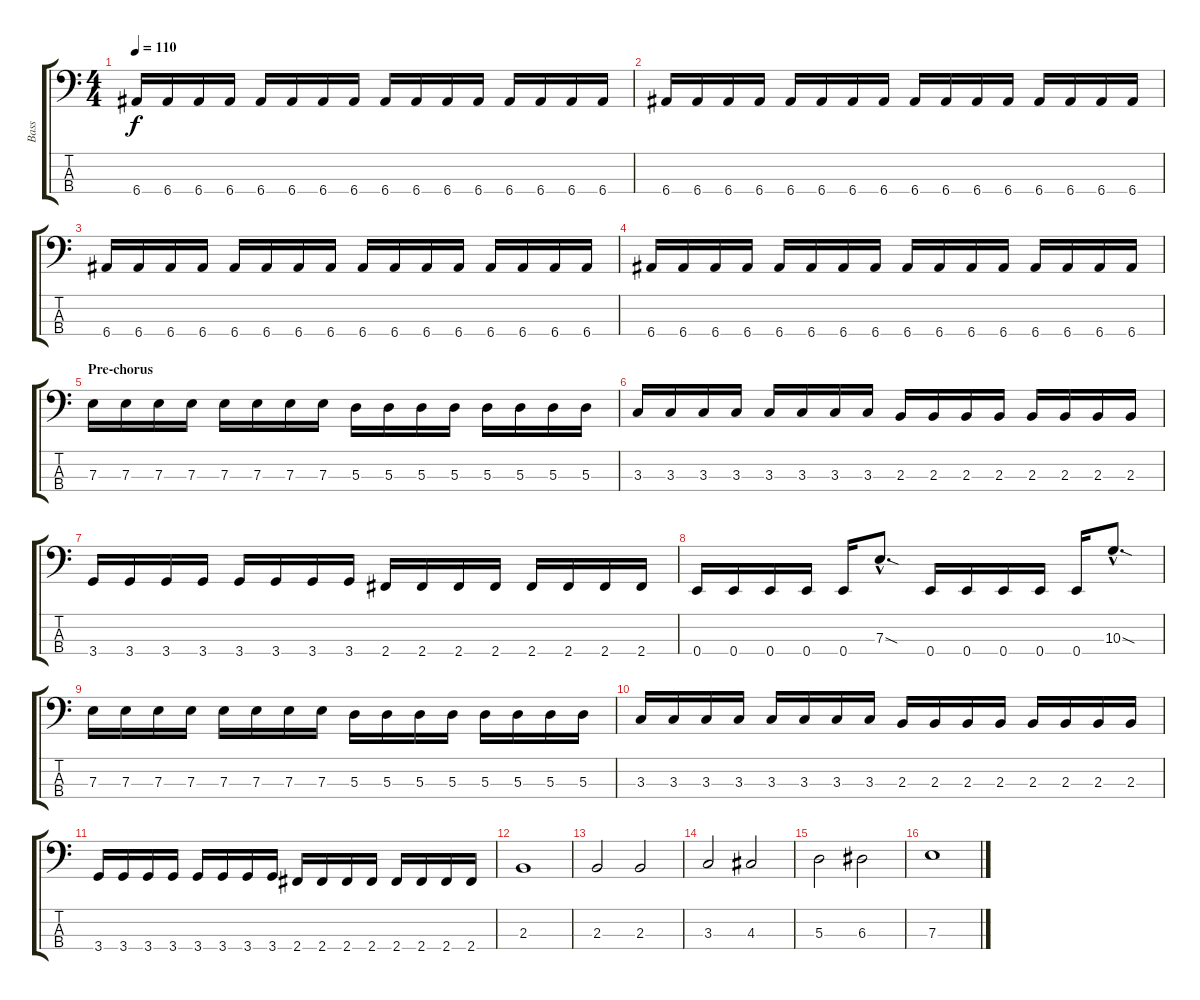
\track ("Bass" "Bass") {instrument electricbassfinger}
\staff {score tabs}
\tuning (G2 D2 A1 E1) {hide}
\ts (4 4)
\tempo 110
\clef f4
\ks c
6.4.16{dy f} 6.4.16 6.4.16 6.4.16 6.4.16 6.4.16 6.4.16 6.4.16 6.4.16 6.4.16 6.4.16 6.4.16 6.4.16 6.4.16 6.4.16 6.4.16 |
6.4.16 6.4.16 6.4.16 6.4.16 6.4.16 6.4.16 6.4.16 6.4.16 6.4.16 6.4.16 6.4.16 6.4.16 6.4.16 6.4.16 6.4.16 6.4.16 |
6.4.16 6.4.16 6.4.16 6.4.16 6.4.16 6.4.16 6.4.16 6.4.16 6.4.16 6.4.16 6.4.16 6.4.16 6.4.16 6.4.16 6.4.16 6.4.16 |
6.4.16 6.4.16 6.4.16 6.4.16 6.4.16 6.4.16 6.4.16 6.4.16 6.4.16 6.4.16 6.4.16 6.4.16 6.4.16 6.4.16 6.4.16 6.4.16 |
\section ("" "Pre-chorus")
7.3.16 7.3.16 7.3.16 7.3.16 7.3.16 7.3.16 7.3.16 7.3.16 5.3.16 5.3.16 5.3.16 5.3.16 5.3.16 5.3.16 5.3.16 5.3.16 |
3.3.16 3.3.16 3.3.16 3.3.16 3.3.16 3.3.16 3.3.16 3.3.16 2.3.16 2.3.16 2.3.16 2.3.16 2.3.16 2.3.16 2.3.16 2.3.16 |
3.4.16 3.4.16 3.4.16 3.4.16 3.4.16 3.4.16 3.4.16 3.4.16 2.4.16 2.4.16 2.4.16 2.4.16 2.4.16 2.4.16 2.4.16 2.4.16 |
0.4.16 0.4.16 0.4.16 0.4.16 0.4.16 7.3{sod hac}.8{d} 0.4.16 0.4.16 0.4.16 0.4.16 0.4.16 10.3{sod hac}.8{d} |
7.3.16 7.3.16 7.3.16 7.3.16 7.3.16 7.3.16 7.3.16 7.3.16 5.3.16 5.3.16 5.3.16 5.3.16 5.3.16 5.3.16 5.3.16 5.3.16 |
3.3.16 3.3.16 3.3.16 3.3.16 3.3.16 3.3.16 3.3.16 3.3.16 2.3.16 2.3.16 2.3.16 2.3.16 2.3.16 2.3.16 2.3.16 2.3.16 |
3.4.16 3.4.16 3.4.16 3.4.16 3.4.16 3.4.16 3.4.16 3.4.16 2.4.16 2.4.16 2.4.16 2.4.16 2.4.16 2.4.16 2.4.16 2.4.16 |
2.3.1 |
2.3.2 2.3.2 |
3.3.2 4.3.2 |
5.3.2 6.3.2 |
7.3.1
